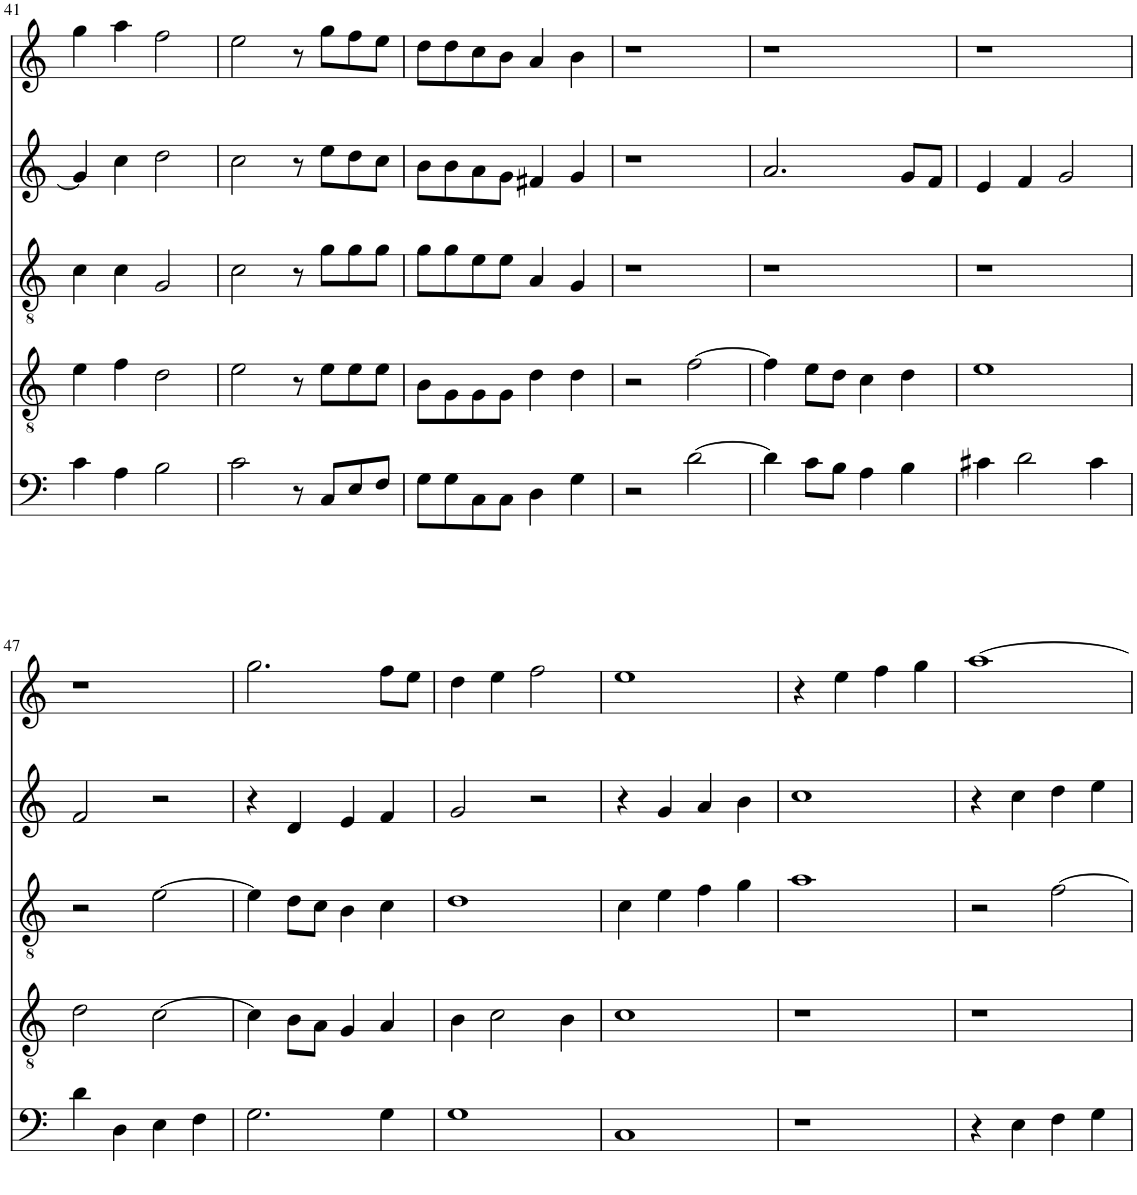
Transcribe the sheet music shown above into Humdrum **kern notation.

**kern	**kern	**kern	**kern	**kern
*part5	*part4	*part3	*part2	*part1
*staff5	*staff4	*staff3	*staff2	*staff1
*I"vox	*I"vox	*I"vox	*I"vox	*I"vox
!!LO:PB:g=z
*clefF4	*clefGv2	*clefGv2	*clefG2	*clefG2
*k[]	*k[]	*k[]	*k[]	*k[]
*M4/4	*M4/4	*M4/4	*M4/4	*M4/4
=41	=41	=41	=41	=41
4c\	4e\	4c\	4g/]	4gg\
4A\	4f\	4c\	4cc\	4aa\
2B\	2d\	2G/	2dd\	2ff\
=42	=42	=42	=42	=42
2c\	2e\	2c\	2cc\	2ee\
8r	8r	8r	8r	8r
8C/L	8e\L	8g\L	8ee\L	8gg\L
8E/	8e\	8g\	8dd\	8ff\
8F/J	8e\J	8g\J	8cc\J	8ee\J
=43	=43	=43	=43	=43
8G\L	8B\L	8g\L	8b\L	8dd\L
8G\	8G\	8g\	8b\	8dd\
8C\	8G\	8e\	8a\	8cc\
8C\J	8G\J	8e\J	8g\J	8b\J
4D\	4d\	4A/	4f#X/	4a/
4G\	4d\	4G/	4g/	4b\
=44	=44	=44	=44	=44
2r	2r	1r	1r	1r
[2d\	[2f\	.	.	.
=45	=45	=45	=45	=45
4d\]	4f\]	1r	2.a/	1r
8c\L	8e\L	.	.	.
8B\J	8d\J	.	.	.
4A\	4c\	.	.	.
4B\	4d\	.	8g/L	.
.	.	.	8f/J	.
=46	=46	=46	=46	=46
4c#X\	1e	1r	4e/	1r
2d\	.	.	4f/	.
.	.	.	2g/	.
4c#\	.	.	.	.
!!LO:LB:g=z
=47	=47	=47	=47	=47
4d\	2d\	2r	2f/	1r
4D\	.	.	.	.
4E\	[2c\	[2e\	2r	.
4F\	.	.	.	.
=48	=48	=48	=48	=48
2.G\	4c\]	4e\]	4r	2.gg\
.	8B\L	8d\L	4d/	.
.	8A\J	8c\J	.	.
.	4G/	4B\	4e/	.
4G\	4A/	4c\	4f/	8ff\L
.	.	.	.	8ee\J
=49	=49	=49	=49	=49
1G	4B\	1d	2g/	4dd\
.	2c\	.	.	4ee\
.	.	.	2r	2ff\
.	4B\	.	.	.
=50	=50	=50	=50	=50
1C	1c	4c\	4r	1ee
.	.	4e\	4g/	.
.	.	4f\	4a/	.
.	.	4g\	4b\	.
=51	=51	=51	=51	=51
1r	1r	1a	1cc	4r
.	.	.	.	4ee\
.	.	.	.	4ff\
.	.	.	.	4gg\
=52	=52	=52	=52	=52
4r	1r	2r	4r	[1aa
4E\	.	.	4cc\	.
4F\	.	[2f\	4dd\	.
4G\	.	.	4ee\	.
=	=	=	=	=
*-	*-	*-	*-	*-
